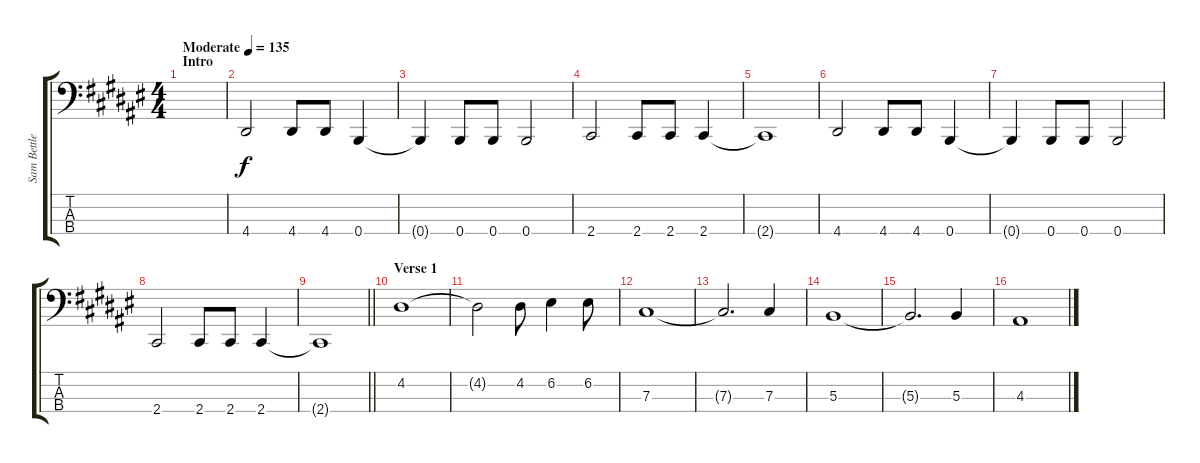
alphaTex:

\track ("Sam Bettley" "Sam Bettle") {instrument electricbasspick}
\staff {score tabs}
\tuning (E2 B1 Gb1 B0) {hide}
\ts (4 4)
\section ("" "Intro")
\tempo (135 "Moderate")
\clef f4
\ks d#minor
|
4.4.2 4.4.8 4.4.8 0.4.4 |
0.4{t}.4 0.4.8 0.4.8 0.4.2 |
2.4.2 2.4.8 2.4.8 2.4.4 |
2.4{t}.1 |
4.4.2 4.4.8 4.4.8 0.4.4 |
0.4{t}.4 0.4.8 0.4.8 0.4.2 |
2.4.2 2.4.8 2.4.8 2.4.4 |
\barLineRight lightlight
2.4{t}.1 |
\section ("" "Verse 1")
4.2.1 |
4.2{t}.2 4.2.8 6.2.4 6.2.8 |
7.3.1 |
7.3{t}.2{d} 7.3.4 |
5.3.1 |
5.3{t}.2{d} 5.3.4 |
4.3.1
